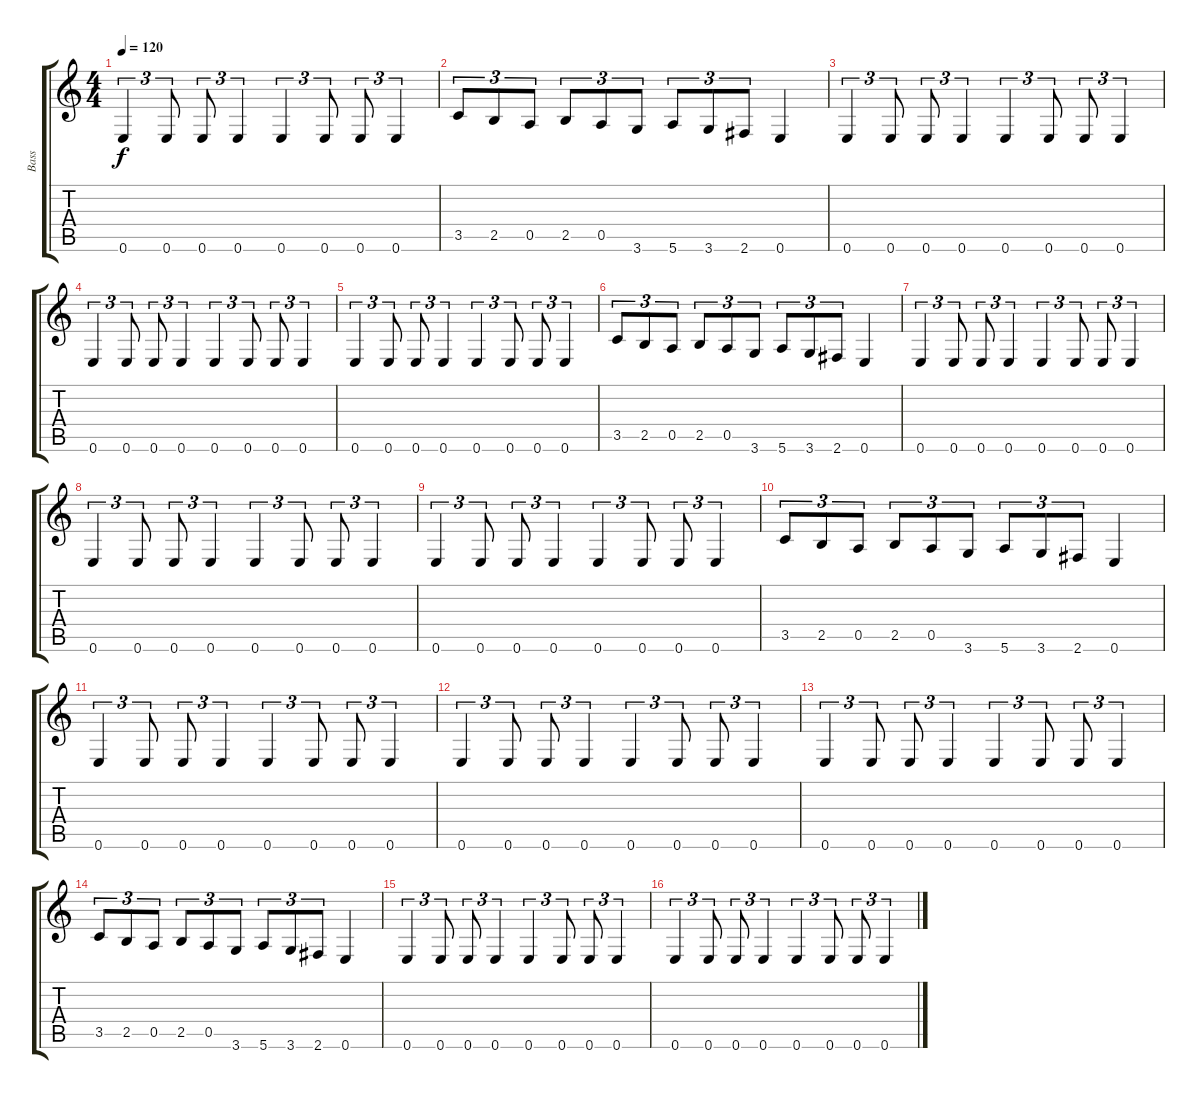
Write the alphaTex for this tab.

\track ("Bass" "Bass") {instrument electricbassfinger}
\staff {score tabs}
\tuning (E4 B3 G3 D3 A2 E2) {hide}
\ts (4 4)
\tempo 120
\clef g2
\ks c
0.6.4{tu (3 2) dy f} 0.6.8{tu (3 2)} 0.6.8{tu (3 2)} 0.6.4{tu (3 2)} 0.6.4{tu (3 2)} 0.6.8{tu (3 2)} 0.6.8{tu (3 2)} 0.6.4{tu (3 2)} |
3.5.8{tu (3 2)} 2.5.8{tu (3 2)} 0.5.8{tu (3 2)} 2.5.8{tu (3 2)} 0.5.8{tu (3 2)} 3.6.8{tu (3 2)} 5.6.8{tu (3 2)} 3.6.8{tu (3 2)} 2.6.8{tu (3 2)} 0.6.4 |
0.6.4{tu (3 2)} 0.6.8{tu (3 2)} 0.6.8{tu (3 2)} 0.6.4{tu (3 2)} 0.6.4{tu (3 2)} 0.6.8{tu (3 2)} 0.6.8{tu (3 2)} 0.6.4{tu (3 2)} |
0.6.4{tu (3 2)} 0.6.8{tu (3 2)} 0.6.8{tu (3 2)} 0.6.4{tu (3 2)} 0.6.4{tu (3 2)} 0.6.8{tu (3 2)} 0.6.8{tu (3 2)} 0.6.4{tu (3 2)} |
0.6.4{tu (3 2)} 0.6.8{tu (3 2)} 0.6.8{tu (3 2)} 0.6.4{tu (3 2)} 0.6.4{tu (3 2)} 0.6.8{tu (3 2)} 0.6.8{tu (3 2)} 0.6.4{tu (3 2)} |
3.5.8{tu (3 2)} 2.5.8{tu (3 2)} 0.5.8{tu (3 2)} 2.5.8{tu (3 2)} 0.5.8{tu (3 2)} 3.6.8{tu (3 2)} 5.6.8{tu (3 2)} 3.6.8{tu (3 2)} 2.6.8{tu (3 2)} 0.6.4 |
0.6.4{tu (3 2)} 0.6.8{tu (3 2)} 0.6.8{tu (3 2)} 0.6.4{tu (3 2)} 0.6.4{tu (3 2)} 0.6.8{tu (3 2)} 0.6.8{tu (3 2)} 0.6.4{tu (3 2)} |
0.6.4{tu (3 2)} 0.6.8{tu (3 2)} 0.6.8{tu (3 2)} 0.6.4{tu (3 2)} 0.6.4{tu (3 2)} 0.6.8{tu (3 2)} 0.6.8{tu (3 2)} 0.6.4{tu (3 2)} |
0.6.4{tu (3 2)} 0.6.8{tu (3 2)} 0.6.8{tu (3 2)} 0.6.4{tu (3 2)} 0.6.4{tu (3 2)} 0.6.8{tu (3 2)} 0.6.8{tu (3 2)} 0.6.4{tu (3 2)} |
3.5.8{tu (3 2)} 2.5.8{tu (3 2)} 0.5.8{tu (3 2)} 2.5.8{tu (3 2)} 0.5.8{tu (3 2)} 3.6.8{tu (3 2)} 5.6.8{tu (3 2)} 3.6.8{tu (3 2)} 2.6.8{tu (3 2)} 0.6.4 |
0.6.4{tu (3 2) volume 13} 0.6.8{tu (3 2)} 0.6.8{tu (3 2)} 0.6.4{tu (3 2)} 0.6.4{tu (3 2)} 0.6.8{tu (3 2)} 0.6.8{tu (3 2)} 0.6.4{tu (3 2)} |
0.6.4{tu (3 2) volume 11} 0.6.8{tu (3 2)} 0.6.8{tu (3 2)} 0.6.4{tu (3 2)} 0.6.4{tu (3 2)} 0.6.8{tu (3 2)} 0.6.8{tu (3 2)} 0.6.4{tu (3 2)} |
0.6.4{tu (3 2) volume 10} 0.6.8{tu (3 2)} 0.6.8{tu (3 2)} 0.6.4{tu (3 2)} 0.6.4{tu (3 2)} 0.6.8{tu (3 2)} 0.6.8{tu (3 2)} 0.6.4{tu (3 2)} |
3.5.8{tu (3 2) volume 8} 2.5.8{tu (3 2)} 0.5.8{tu (3 2)} 2.5.8{tu (3 2)} 0.5.8{tu (3 2)} 3.6.8{tu (3 2)} 5.6.8{tu (3 2)} 3.6.8{tu (3 2)} 2.6.8{tu (3 2)} 0.6.4 |
0.6.4{tu (3 2) volume 6} 0.6.8{tu (3 2)} 0.6.8{tu (3 2)} 0.6.4{tu (3 2)} 0.6.4{tu (3 2)} 0.6.8{tu (3 2)} 0.6.8{tu (3 2)} 0.6.4{tu (3 2)} |
0.6.4{tu (3 2) volume 4} 0.6.8{tu (3 2)} 0.6.8{tu (3 2)} 0.6.4{tu (3 2)} 0.6.4{tu (3 2)} 0.6.8{tu (3 2)} 0.6.8{tu (3 2)} 0.6.4{tu (3 2)}
